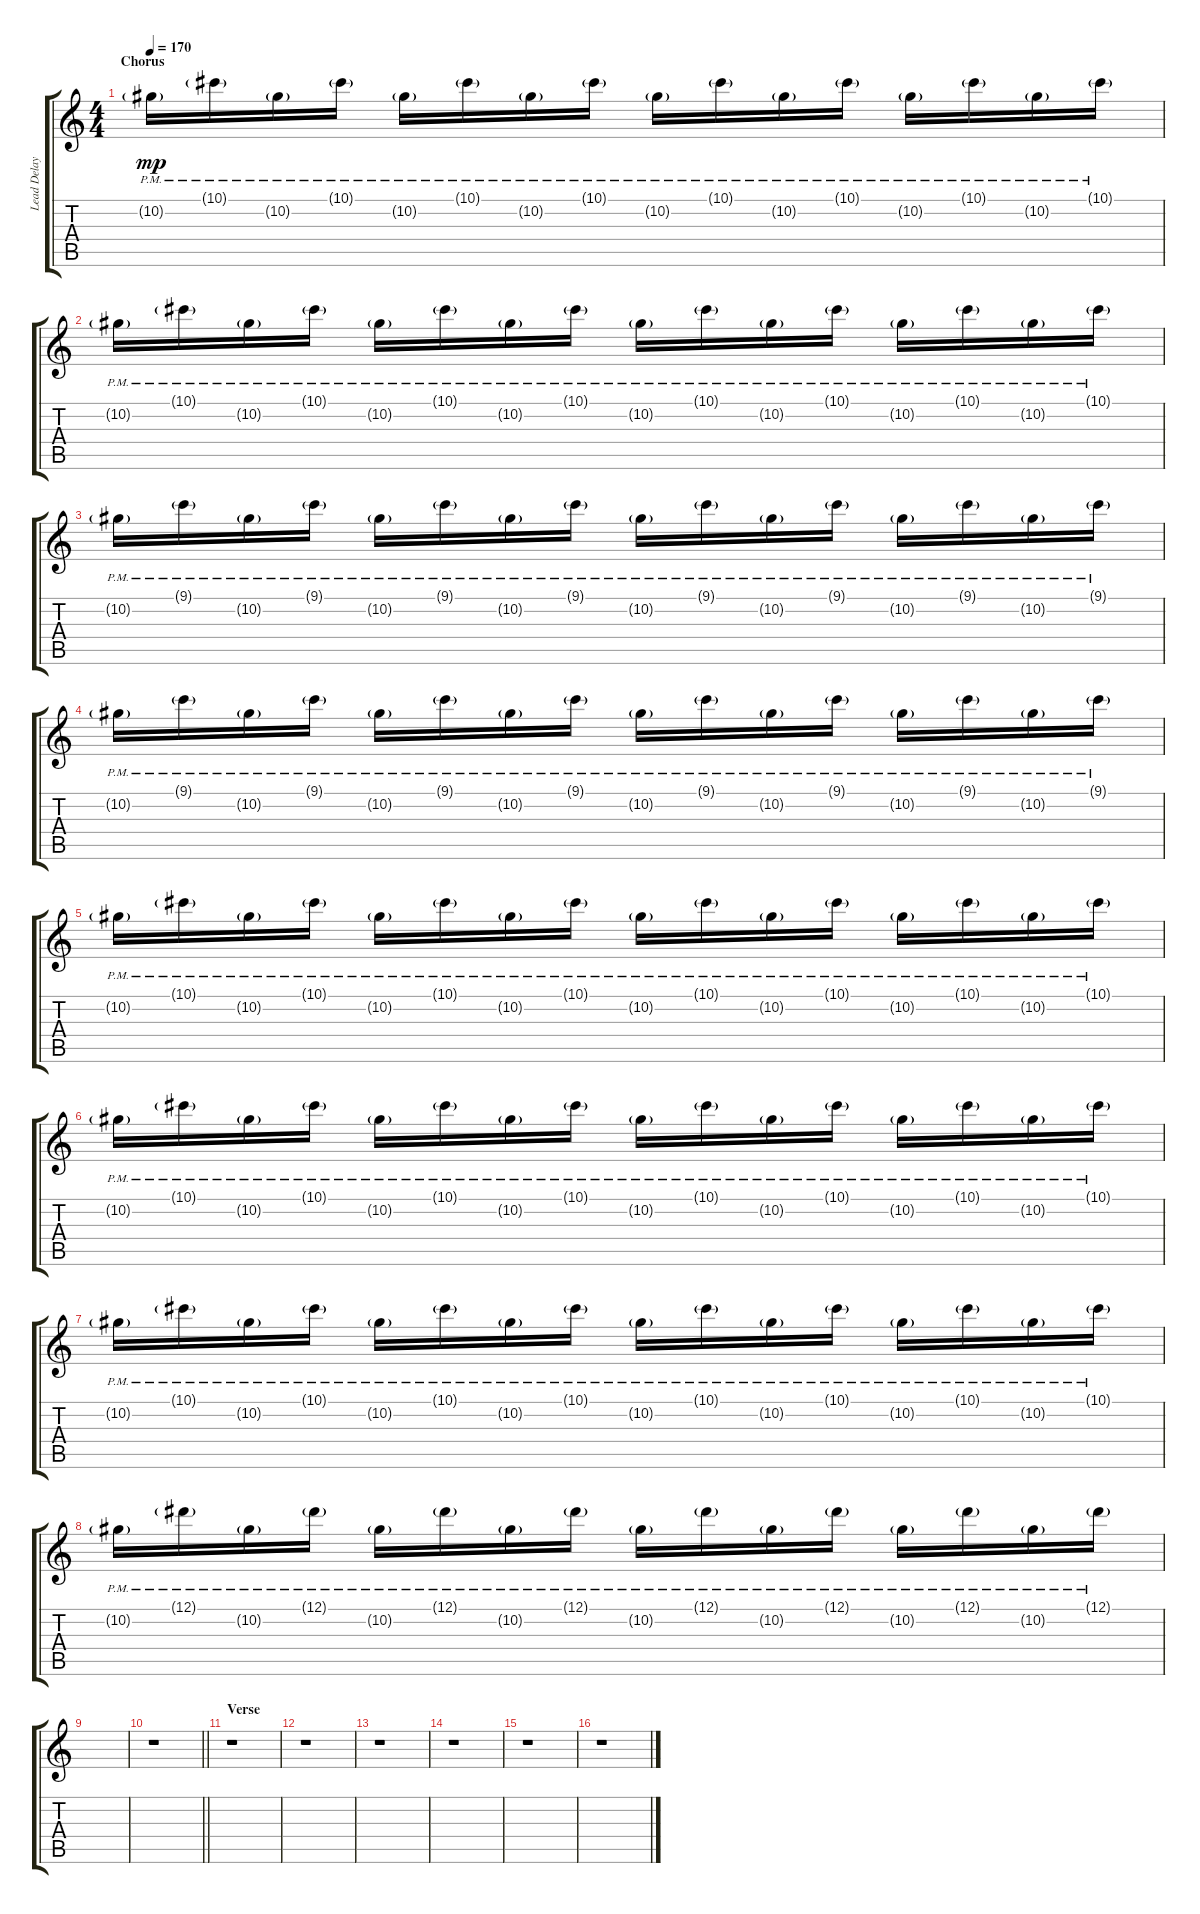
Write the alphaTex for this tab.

\track ("Lead Delay" "Lead Delay") {instrument overdrivenguitar}
\staff {score tabs}
\tuning (Eb4 Bb3 Gb3 Db3 Ab2 Db2) {hide}
\ts (4 4)
\section ("" "Chorus")
\tempo 170
\clef g2
\ks c
10.2{g pm}.16{dy mp} 10.1{g pm}.16 10.2{g pm}.16 10.1{g pm}.16 10.2{g pm}.16 10.1{g pm}.16 10.2{g pm}.16 10.1{g pm}.16 10.2{g pm}.16 10.1{g pm}.16 10.2{g pm}.16 10.1{g pm}.16 10.2{g pm}.16 10.1{g pm}.16 10.2{g pm}.16 10.1{g pm}.16 |
10.2{g pm}.16 10.1{g pm}.16 10.2{g pm}.16 10.1{g pm}.16 10.2{g pm}.16 10.1{g pm}.16 10.2{g pm}.16 10.1{g pm}.16 10.2{g pm}.16 10.1{g pm}.16 10.2{g pm}.16 10.1{g pm}.16 10.2{g pm}.16 10.1{g pm}.16 10.2{g pm}.16 10.1{g pm}.16 |
10.2{g pm}.16 9.1{g pm}.16 10.2{g pm}.16 9.1{g pm}.16 10.2{g pm}.16 9.1{g pm}.16 10.2{g pm}.16 9.1{g pm}.16 10.2{g pm}.16 9.1{g pm}.16 10.2{g pm}.16 9.1{g pm}.16 10.2{g pm}.16 9.1{g pm}.16 10.2{g pm}.16 9.1{g pm}.16 |
10.2{g pm}.16 9.1{g pm}.16 10.2{g pm}.16 9.1{g pm}.16 10.2{g pm}.16 9.1{g pm}.16 10.2{g pm}.16 9.1{g pm}.16 10.2{g pm}.16 9.1{g pm}.16 10.2{g pm}.16 9.1{g pm}.16 10.2{g pm}.16 9.1{g pm}.16 10.2{g pm}.16 9.1{g pm}.16 |
10.2{g pm}.16 10.1{g pm}.16 10.2{g pm}.16 10.1{g pm}.16 10.2{g pm}.16 10.1{g pm}.16 10.2{g pm}.16 10.1{g pm}.16 10.2{g pm}.16 10.1{g pm}.16 10.2{g pm}.16 10.1{g pm}.16 10.2{g pm}.16 10.1{g pm}.16 10.2{g pm}.16 10.1{g pm}.16 |
10.2{g pm}.16 10.1{g pm}.16 10.2{g pm}.16 10.1{g pm}.16 10.2{g pm}.16 10.1{g pm}.16 10.2{g pm}.16 10.1{g pm}.16 10.2{g pm}.16 10.1{g pm}.16 10.2{g pm}.16 10.1{g pm}.16 10.2{g pm}.16 10.1{g pm}.16 10.2{g pm}.16 10.1{g pm}.16 |
10.2{g pm}.16 10.1{g pm}.16 10.2{g pm}.16 10.1{g pm}.16 10.2{g pm}.16 10.1{g pm}.16 10.2{g pm}.16 10.1{g pm}.16 10.2{g pm}.16 10.1{g pm}.16 10.2{g pm}.16 10.1{g pm}.16 10.2{g pm}.16 10.1{g pm}.16 10.2{g pm}.16 10.1{g pm}.16 |
10.2{g pm}.16 12.1{g pm}.16 10.2{g pm}.16 12.1{g pm}.16 10.2{g pm}.16 12.1{g pm}.16 10.2{g pm}.16 12.1{g pm}.16 10.2{g pm}.16 12.1{g pm}.16 10.2{g pm}.16 12.1{g pm}.16 10.2{g pm}.16 12.1{g pm}.16 10.2{g pm}.16 12.1{g pm}.16 |
|
\barLineRight lightlight
r.1 |
\section ("" "Verse")
r.1 |
r.1 |
r.1 |
r.1 |
r.1 |
r.1
